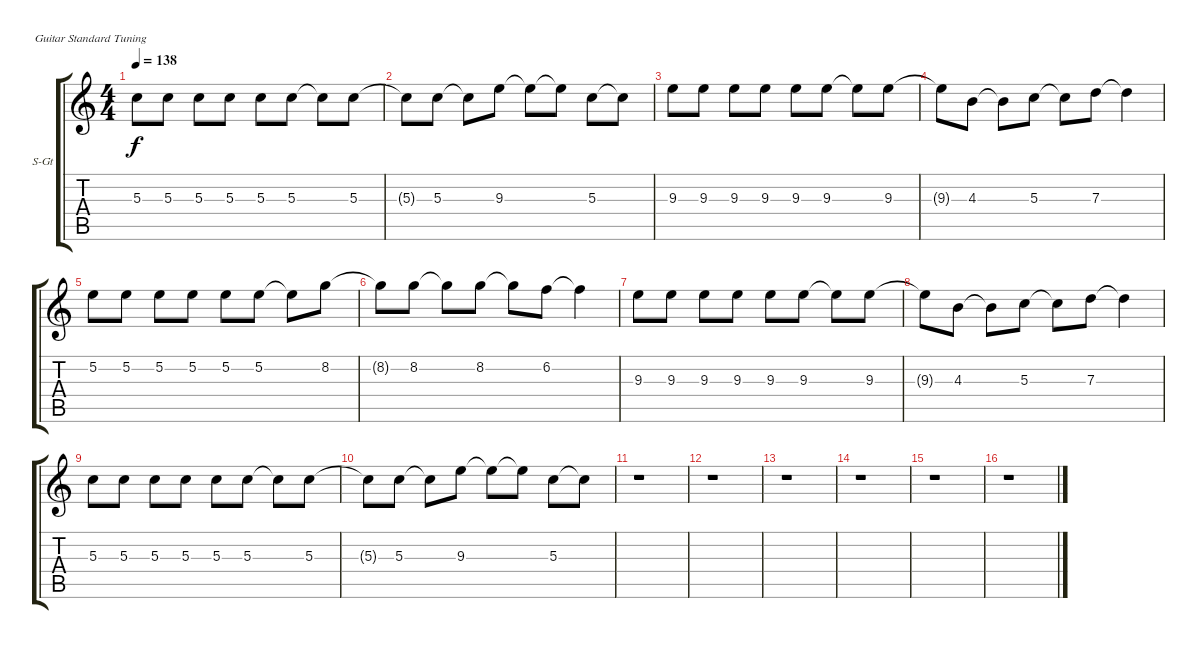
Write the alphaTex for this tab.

\bracketExtendMode groupsimilarinstruments
\firstSystemTrackNameOrientation horizontal
\otherSystemsTrackNameOrientation horizontal
\track ("Äîðîæêà 3" "S-Gt") {instrument electricgrandpiano}
\staff {score tabs}
\tuning (E4 B3 G3 D3 A2 E2)
\displaytranspose 12
\ts (4 4)
\tempo 138
\clef g2
\ks c
5.3.8{dy f} 5.3.8 5.3.8 5.3.8 5.3.8 5.3.8 5.3{t}.8 5.3.8 |
5.3{t}.8 5.3.8 5.3{t}.8 9.3.8 9.3{t}.8 9.3{t}.8 5.3.8 5.3{t}.8 |
9.3.8 9.3.8 9.3.8 9.3.8 9.3.8 9.3.8 9.3{t}.8 9.3.8 |
9.3{t}.8 4.3.8 4.3{t}.8 5.3.8 5.3{t}.8 7.3.8 7.3{t}.4 |
5.2.8 5.2.8 5.2.8 5.2.8 5.2.8 5.2.8 5.2{t}.8 8.2.8 |
8.2{t}.8 8.2.8 8.2{t}.8 8.2.8 8.2{t}.8 6.2.8 6.2{t}.4 |
9.3.8 9.3.8 9.3.8 9.3.8 9.3.8 9.3.8 9.3{t}.8 9.3.8 |
9.3{t}.8 4.3.8 4.3{t}.8 5.3.8 5.3{t}.8 7.3.8 7.3{t}.4 |
5.3.8 5.3.8 5.3.8 5.3.8 5.3.8 5.3.8 5.3{t}.8 5.3.8 |
5.3{t}.8 5.3.8 5.3{t}.8 9.3.8 9.3{t}.8 9.3{t}.8 5.3.8 5.3{t}.8 |
r.1 |
r.1 |
r.1 |
r.1 |
r.1 |
r.1
